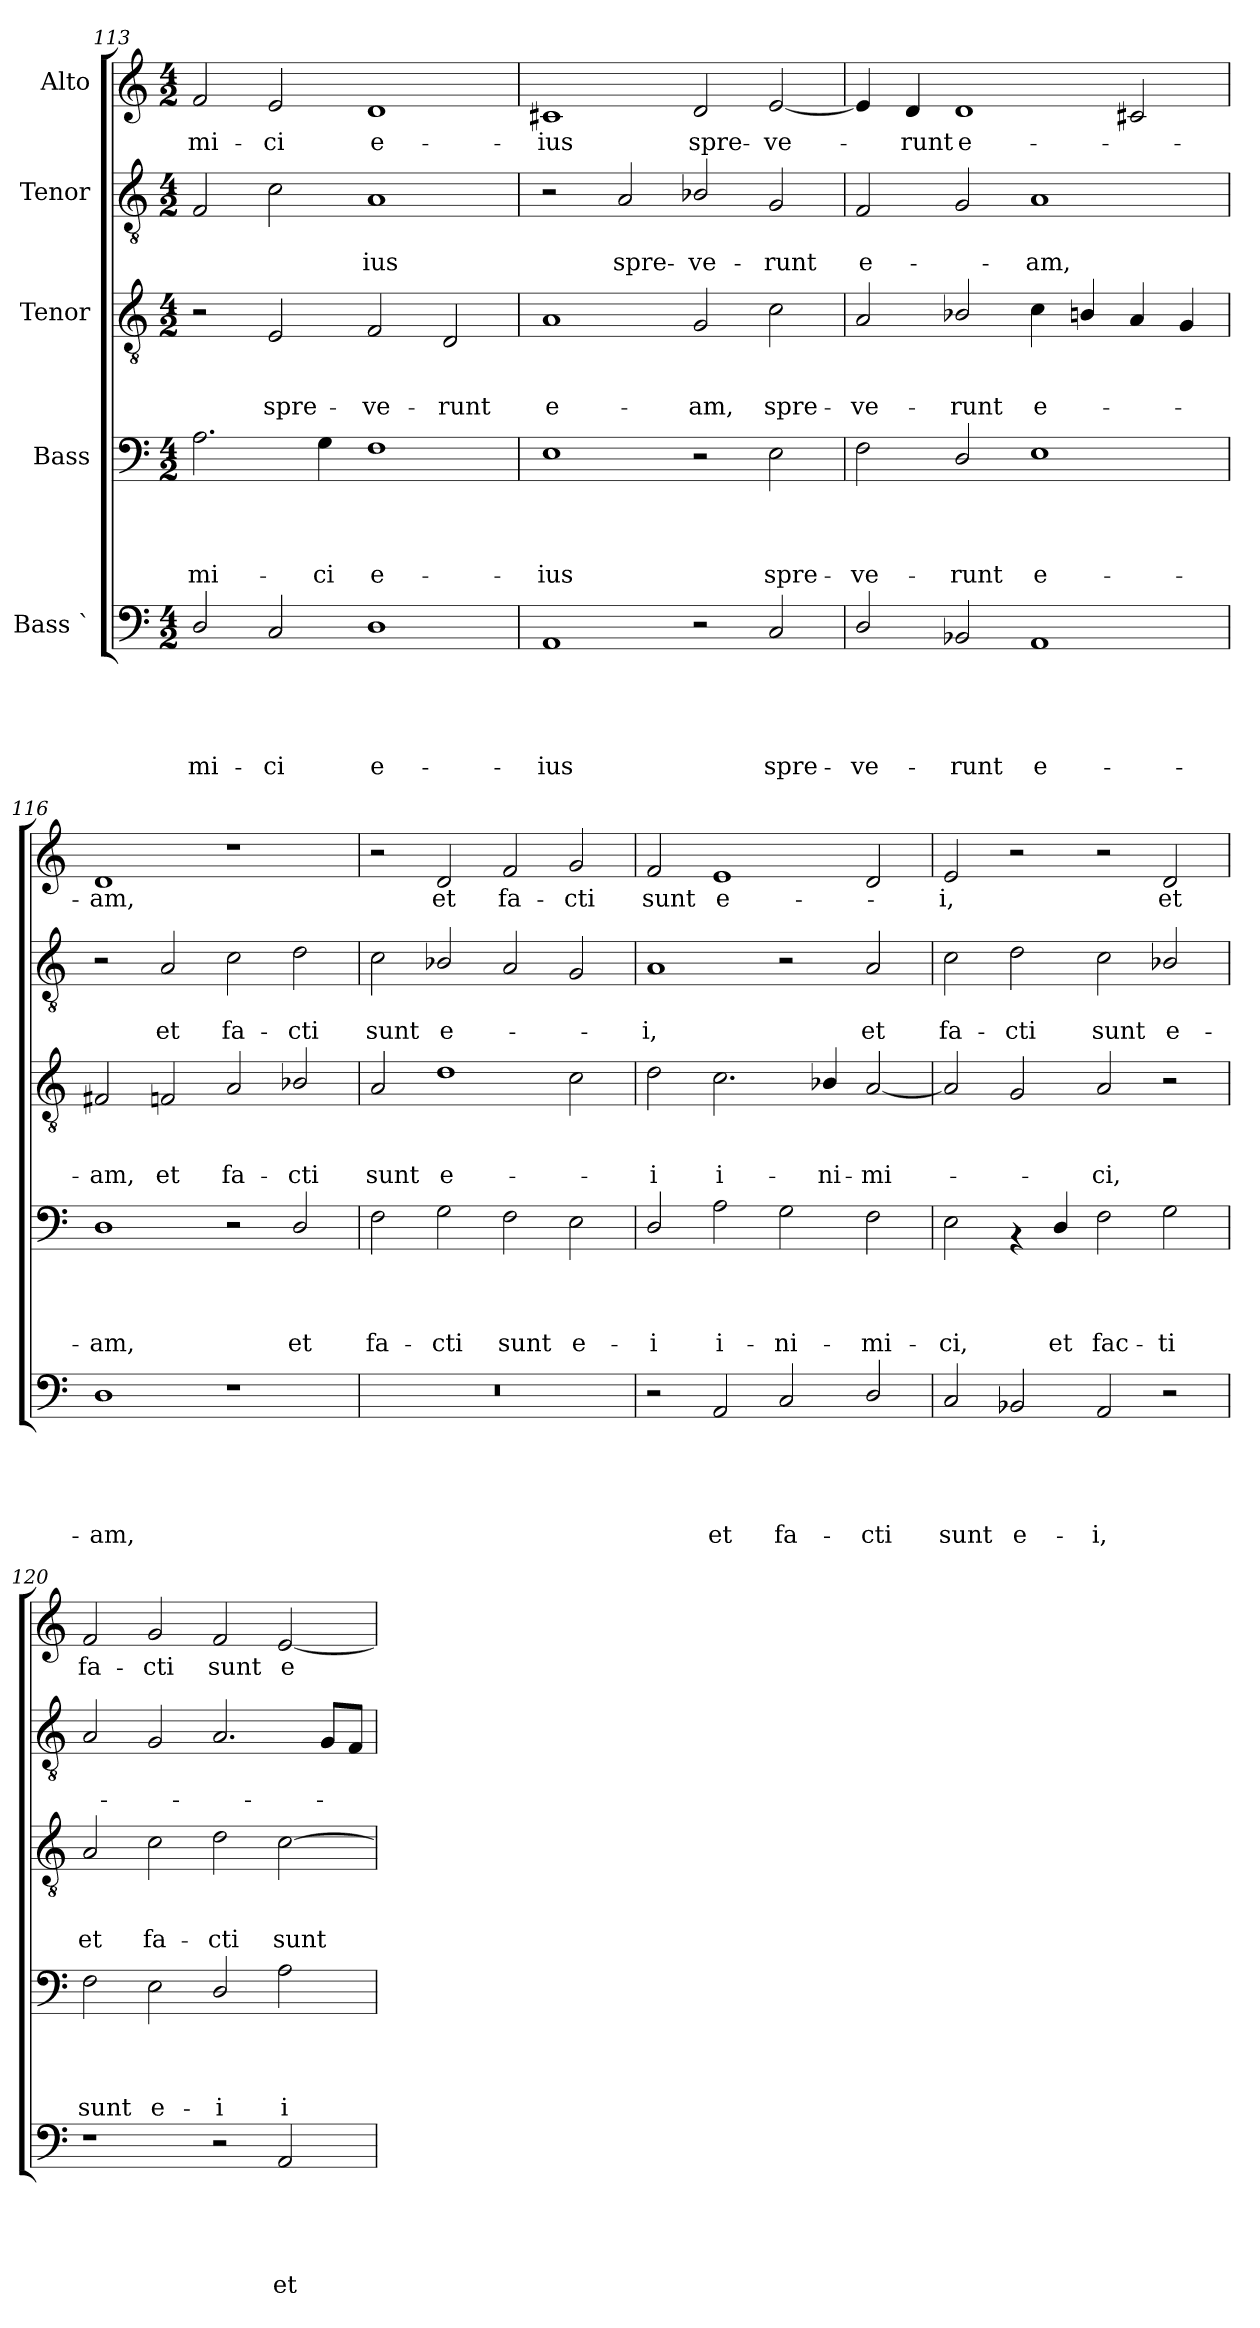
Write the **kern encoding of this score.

**kern	**text	**text	**text	**text	**text	**kern	**text	**text	**text	**text	**kern	**text	**text	**text	**kern	**text	**text	**kern	**text
*part5	*part5	*part5	*part5	*part5	*part5	*part4	*part4	*part4	*part4	*part4	*part3	*part3	*part3	*part3	*part2	*part2	*part2	*part1	*part1
*staff5	*staff5	*staff5	*staff5	*staff5	*staff5	*staff4	*staff4	*staff4	*staff4	*staff4	*staff3	*staff3	*staff3	*staff3	*staff2	*staff2	*staff2	*staff1	*staff1
*I"Bass `	*	*	*	*	*	*I"Bass	*	*	*	*	*I"Tenor	*	*	*	*I"Tenor	*	*	*I"Alto	*
*clefF4	*	*	*	*	*	*clefF4	*	*	*	*	*clefGv2	*	*	*	*clefGv2	*	*	*clefG2	*
*k[]	*	*	*	*	*	*k[]	*	*	*	*	*k[]	*	*	*	*k[]	*	*	*k[]	*
*C:	*	*	*	*	*	*C:	*	*	*	*	*C:	*	*	*	*C:	*	*	*C:	*
*M4/2	*	*	*	*	*	*M4/2	*	*	*	*	*M4/2	*	*	*	*M4/2	*	*	*M4/2	*
=113	=113	=113	=113	=113	=113	=113	=113	=113	=113	=113	=113	=113	=113	=113	=113	=113	=113	=113	=113
!	!	!	!	!	!LO:LY:b	!	!	!	!	!LO:LY:b	!	!	!	!	!	!	!	!	!LO:LY:b
2D/	.	.	.	.	-mi-	2.A\	.	.	.	-mi-	2r	.	.	.	2F/	.	.	2f/	-mi-
!	!	!	!	!	!LO:LY:b	!	!	!	!	!	!	!	!	!LO:LY:b	!	!	!	!	!LO:LY:b
2C/	.	.	.	.	-ci	.	.	.	.	.	2E/	.	.	spre-	2c\	.	.	2e/	-ci
!	!	!	!	!	!	!	!	!	!	!LO:LY:b	!	!	!	!	!	!	!	!	!
.	.	.	.	.	.	4G\	.	.	.	-ci	.	.	.	.	.	.	.	.	.
!	!	!	!	!	!LO:LY:b	!	!	!	!	!LO:LY:b	!	!	!	!LO:LY:b	!	!	!LO:LY:b	!	!LO:LY:b
1D	.	.	.	.	e-	1F	.	.	.	e-	2F/	.	.	-ve-	1A	.	-ius	1d	e-
!	!	!	!	!	!	!	!	!	!	!	!	!	!	!LO:LY:b	!	!	!	!	!
.	.	.	.	.	.	.	.	.	.	.	2D/	.	.	-runt	.	.	.	.	.
=114	=114	=114	=114	=114	=114	=114	=114	=114	=114	=114	=114	=114	=114	=114	=114	=114	=114	=114	=114
!	!	!	!	!	!LO:LY:b	!	!	!	!	!LO:LY:b	!	!	!	!LO:LY:b	!	!	!	!	!LO:LY:b
1AA	.	.	.	.	-ius	1E	.	.	.	-ius	1A	.	.	e-	2r	.	.	1c#X	-ius
!	!	!	!	!	!	!	!	!	!	!	!	!	!	!	!	!	!LO:LY:b	!	!
.	.	.	.	.	.	.	.	.	.	.	.	.	.	.	2A/	.	spre-	.	.
!	!	!	!	!	!	!	!	!	!	!	!	!	!	!LO:LY:b	!	!	!LO:LY:b	!	!LO:LY:b
2r	.	.	.	.	.	2r	.	.	.	.	2G/	.	.	-am,	2B-X/	.	-ve-	2d/	spre-
!	!	!	!	!	!LO:LY:b	!	!	!	!	!LO:LY:b	!	!	!	!LO:LY:b	!	!	!LO:LY:b	!	!LO:LY:b
2C/	.	.	.	.	spre-	2E\	.	.	.	spre-	2c\	.	.	spre-	2G/	.	-runt	[<2e/	-ve-
!!LO:LB:g=z
=115	=115	=115	=115	=115	=115	=115	=115	=115	=115	=115	=115	=115	=115	=115	=115	=115	=115	=115	=115
!	!	!	!	!	!LO:LY:b	!	!	!	!	!LO:LY:b	!	!	!	!LO:LY:b	!	!	!LO:LY:b	!	!
2D/	.	.	.	.	-ve-	2F\	.	.	.	-ve-	2A/	.	.	-ve-	2F/	.	e-	4e/]	.
!	!	!	!	!	!	!	!	!	!	!	!	!	!	!	!	!	!	!	!LO:LY:b
.	.	.	.	.	.	.	.	.	.	.	.	.	.	.	.	.	.	4d/	-runt
!	!	!	!	!	!LO:LY:b	!	!	!	!	!LO:LY:b	!	!	!	!LO:LY:b	!	!	!	!	!LO:LY:b
2BB-X/	.	.	.	.	-runt	2D/	.	.	.	-runt	2B-X/	.	.	-runt	2G/	.	.	1d	e-
!	!	!	!	!	!LO:LY:b	!	!	!	!	!LO:LY:b	!	!	!	!LO:LY:b	!	!	!LO:LY:b	!	!
1AA	.	.	.	.	e-	1E	.	.	.	e-	4c\	.	.	e-	1A	.	-am,	.	.
.	.	.	.	.	.	.	.	.	.	.	4B/	.	.	.	.	.	.	.	.
.	.	.	.	.	.	.	.	.	.	.	4A/	.	.	.	.	.	.	2c#X/	.
.	.	.	.	.	.	.	.	.	.	.	4G/	.	.	.	.	.	.	.	.
=116	=116	=116	=116	=116	=116	=116	=116	=116	=116	=116	=116	=116	=116	=116	=116	=116	=116	=116	=116
!	!	!	!	!	!LO:LY:b	!	!	!	!	!LO:LY:b	!	!	!	!LO:LY:b	!	!	!	!	!LO:LY:b
1D	.	.	.	.	-am,	1D	.	.	.	-am,	2F#X/	.	.	-am,	2r	.	.	1d	-am,
!	!	!	!	!	!	!	!	!	!	!	!	!	!	!LO:LY:b	!	!	!LO:LY:b	!	!
.	.	.	.	.	.	.	.	.	.	.	2Fn/	.	.	et	2A/	.	et	.	.
!	!	!	!	!	!	!	!	!	!	!	!	!	!	!LO:LY:b	!	!	!LO:LY:b	!	!
1r	.	.	.	.	.	2r	.	.	.	.	2A/	.	.	fa-	2c\	.	fa-	1r	.
!	!	!	!	!	!	!	!	!	!	!LO:LY:b	!	!	!	!LO:LY:b	!	!	!LO:LY:b	!	!
.	.	.	.	.	.	2D/	.	.	.	et	2B-X/	.	.	-cti	2d\	.	-cti	.	.
=117	=117	=117	=117	=117	=117	=117	=117	=117	=117	=117	=117	=117	=117	=117	=117	=117	=117	=117	=117
!	!	!	!	!	!	!	!	!	!	!LO:LY:b	!	!	!	!LO:LY:b	!	!	!LO:LY:b	!	!
0r	.	.	.	.	.	2F\	.	.	.	fa-	2A/	.	.	sunt	2c\	.	sunt	2r	.
!	!	!	!	!	!	!	!	!	!	!LO:LY:b	!	!	!	!LO:LY:b	!	!	!LO:LY:b	!	!LO:LY:b
.	.	.	.	.	.	2G\	.	.	.	-cti	1d	.	.	e-	2B-X/	.	e-	2d/	et
!	!	!	!	!	!	!	!	!	!	!LO:LY:b	!	!	!	!	!	!	!	!	!LO:LY:b
.	.	.	.	.	.	2F\	.	.	.	sunt	.	.	.	.	2A/	.	.	2f/	fa-
!	!	!	!	!	!	!	!	!	!	!LO:LY:b	!	!	!	!	!	!	!	!	!LO:LY:b
.	.	.	.	.	.	2E\	.	.	.	e-	2c\	.	.	.	2G/	.	.	2g/	-cti
=118	=118	=118	=118	=118	=118	=118	=118	=118	=118	=118	=118	=118	=118	=118	=118	=118	=118	=118	=118
!	!	!	!	!	!	!	!	!	!	!LO:LY:b	!	!	!	!LO:LY:b	!	!	!LO:LY:b	!	!LO:LY:b
2r	.	.	.	.	.	2D/	.	.	.	-i	2d\	.	.	-i	1A	.	-i,	2f/	sunt
!	!	!	!	!	!LO:LY:b	!	!	!	!	!LO:LY:b	!	!	!	!LO:LY:b	!	!	!	!	!LO:LY:b
2AA/	.	.	.	.	et	2A\	.	.	.	i-	2.c\	.	.	i-	.	.	.	1e	e-
!	!	!	!	!	!LO:LY:b	!	!	!	!	!LO:LY:b	!	!	!	!	!	!	!	!	!
2C/	.	.	.	.	fa-	2G\	.	.	.	-ni-	.	.	.	.	2r	.	.	.	.
!	!	!	!	!	!	!	!	!	!	!	!	!	!	!LO:LY:b	!	!	!	!	!
.	.	.	.	.	.	.	.	.	.	.	4B-X/	.	.	-ni-	.	.	.	.	.
!	!	!	!	!	!LO:LY:b	!	!	!	!	!LO:LY:b	!	!	!	!LO:LY:b	!	!	!LO:LY:b	!	!
2D/	.	.	.	.	-cti	2F\	.	.	.	-mi-	[<2A/	.	.	-mi-	2A/	.	et	2d/	.
!!LO:PB:g=z
=119	=119	=119	=119	=119	=119	=119	=119	=119	=119	=119	=119	=119	=119	=119	=119	=119	=119	=119	=119
!	!	!	!	!	!LO:LY:b	!	!	!	!	!LO:LY:b	!	!	!	!	!	!	!LO:LY:b	!	!LO:LY:b
2C/	.	.	.	.	sunt	2E\	.	.	.	-ci,	2A/]	.	.	.	2c\	.	fa-	2e/	-i,
!	!	!	!	!	!LO:LY:b	!	!	!	!	!	!	!	!	!	!	!	!LO:LY:b	!	!
2BB-X/	.	.	.	.	e-	4rAA	.	.	.	.	2G/	.	.	.	2d\	.	-cti	2r	.
!	!	!	!	!	!	!	!	!	!	!LO:LY:b	!	!	!	!	!	!	!	!	!
.	.	.	.	.	.	4D/	.	.	.	et	.	.	.	.	.	.	.	.	.
!	!	!	!	!	!LO:LY:b	!	!	!	!	!LO:LY:b	!	!	!	!LO:LY:b	!	!	!LO:LY:b	!	!
2AA/	.	.	.	.	-i,	2F\	.	.	.	fac-	2A/	.	.	-ci,	2c\	.	sunt	2r	.
!	!	!	!	!	!	!	!	!	!	!LO:LY:b	!	!	!	!	!	!	!LO:LY:b	!	!LO:LY:b
2r	.	.	.	.	.	2G\	.	.	.	-ti	2r	.	.	.	2B-X/	.	e-	2d/	et
=120	=120	=120	=120	=120	=120	=120	=120	=120	=120	=120	=120	=120	=120	=120	=120	=120	=120	=120	=120
!	!	!	!	!	!	!	!	!	!	!LO:LY:b	!	!	!	!LO:LY:b	!	!	!	!	!LO:LY:b
1r	.	.	.	.	.	2F\	.	.	.	sunt	2A/	.	.	et	2A/	.	.	2f/	fa-
!	!	!	!	!	!	!	!	!	!	!LO:LY:b	!	!	!	!LO:LY:b	!	!	!	!	!LO:LY:b
.	.	.	.	.	.	2E\	.	.	.	e-	2c\	.	.	fa-	2G/	.	.	2g/	-cti
!	!	!	!	!	!	!	!	!	!	!LO:LY:b	!	!	!	!LO:LY:b	!	!	!	!	!LO:LY:b
2r	.	.	.	.	.	2D/	.	.	.	-i	2d\	.	.	-cti	2.A/	.	.	2f/	sunt
!	!	!	!	!	!LO:LY:b	!	!	!	!	!LO:LY:b	!	!	!	!LO:LY:b	!	!	!	!	!LO:LY:b
2AA/	.	.	.	.	et	2A\	.	.	.	i-	[>2c\	.	.	sunt	.	.	.	[<2e/	e-
.	.	.	.	.	.	.	.	.	.	.	.	.	.	.	8G/L	.	.	.	.
.	.	.	.	.	.	.	.	.	.	.	.	.	.	.	8F/J	.	.	.	.
=	=	=	=	=	=	=	=	=	=	=	=	=	=	=	=	=	=	=	=
*-	*-	*-	*-	*-	*-	*-	*-	*-	*-	*-	*-	*-	*-	*-	*-	*-	*-	*-	*-
